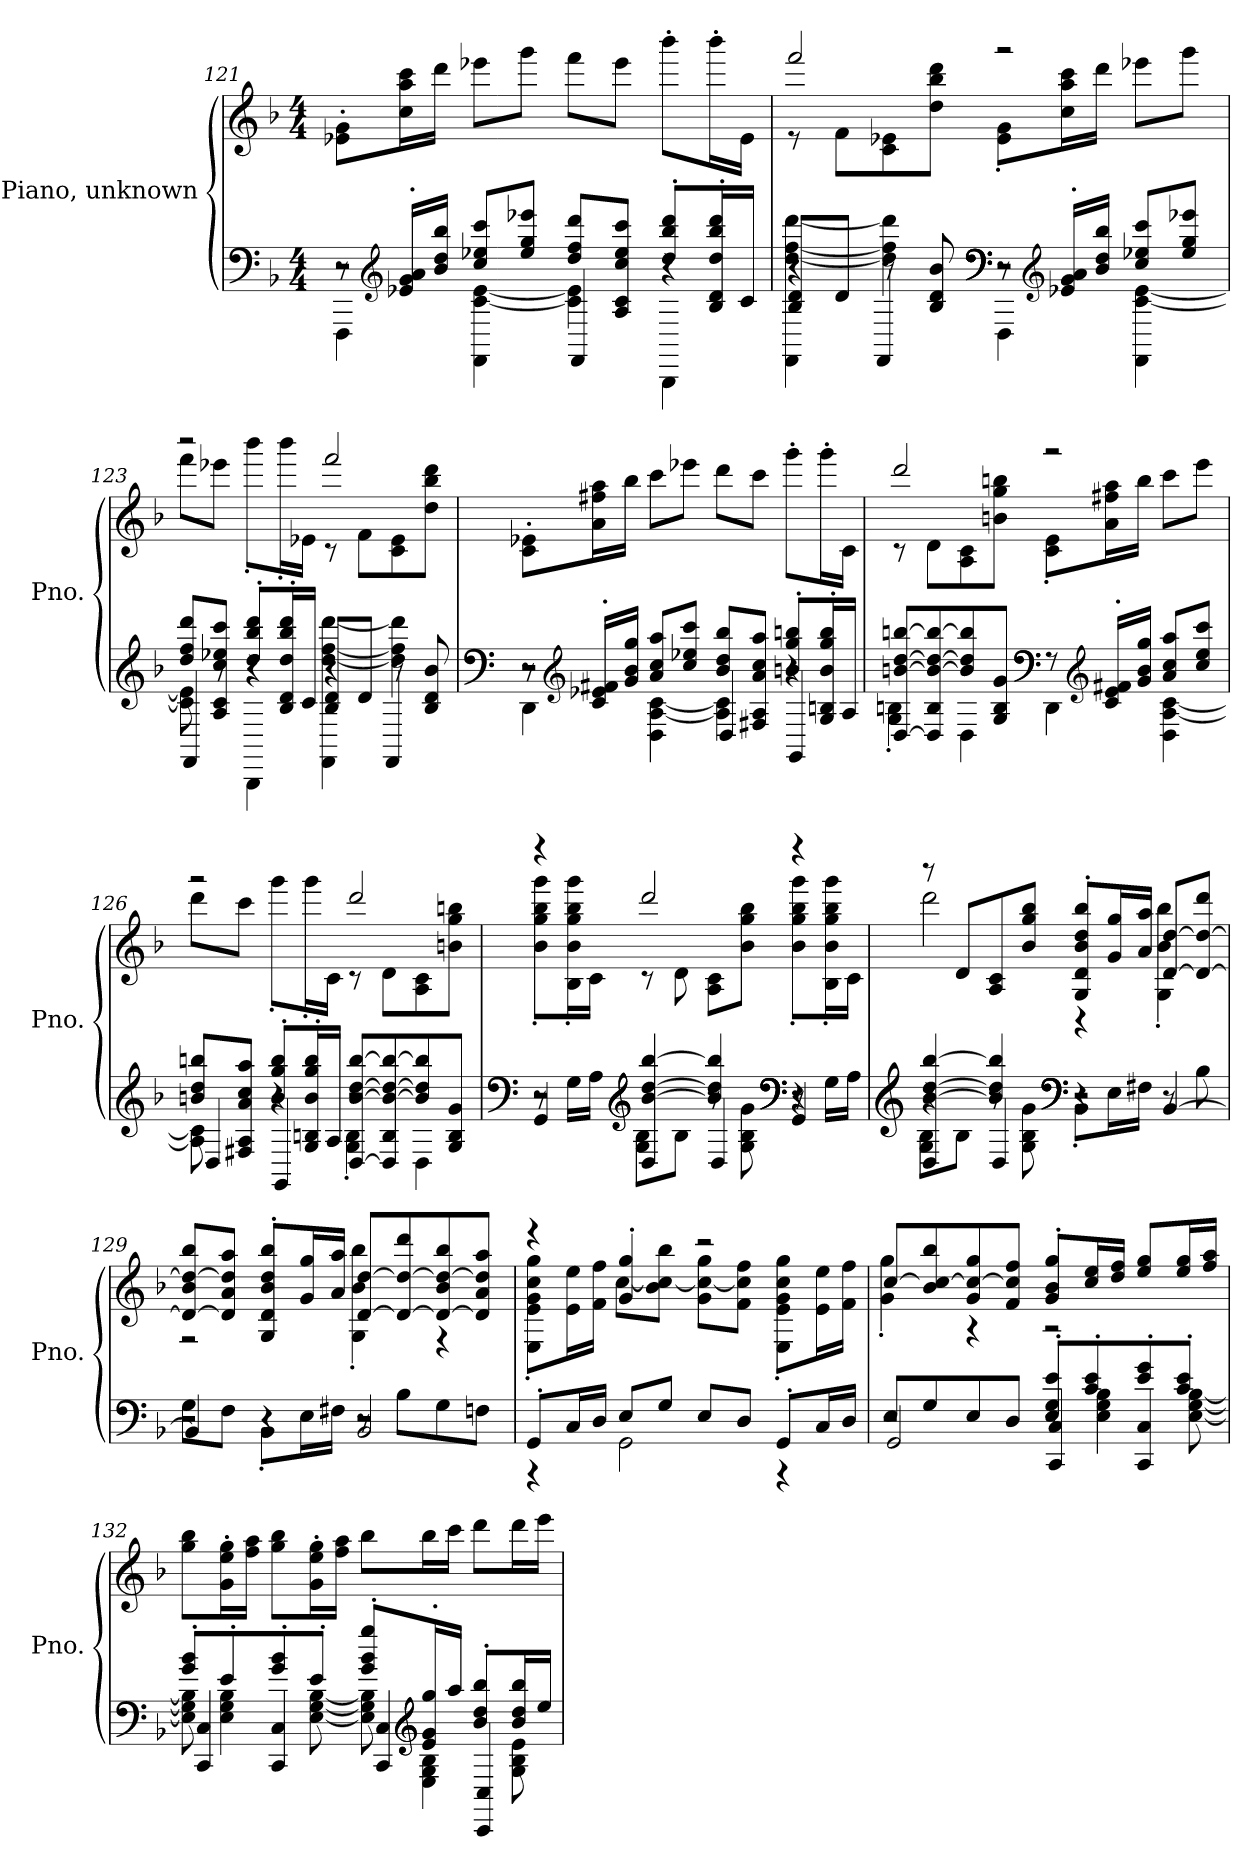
**kern	**kern
*part1	*part1
*staff2	*staff1
*I"Piano, unknown	*
*I'Pno.	*
!!LO:LB:g=z
*clefF4	*clefG2
*k[b-]	*k[b-]
*M4/4	*M4/4
=121	=121
*^	*
*	*^	*
8r	4FFF\	2r	8e-X\' 8g\'L
*clefG2	*	*	*
16e-X/' 16g/' 16a/'LL	.	.	16cc\ 16aa\ 16ccc\L
16b-/ 16dd/ 16bb-/JJ	.	.	16ddd\JJ
8cc/ 8ee-X/ 8ccc/L	4FF\ [4c\ [4e-\	.	8eee-X\L
8ee-/ 8gg/ 8eee-X/J	.	.	8ggg\J
8dd/ 8ff/ 8ddd/L	4c\] 4e-\]	4FF/	8fff\L
8A/ 8c/ 8cc/ 8ee-/ 8ccc/J	.	.	8eee-\J
8dd/' 8bb-/' 8ddd/'L	4BBB-\	4r	8bbb-'\L
16B-/' 16d/' 16dd/' 16bb-/' 16ddd/'L	.	.	16bbb-'\L
16c/JJ	.	.	16e-\JJ
=122	=122	=122	=122
*	*	*	*^
8B-/ 8d/L	4FF\ [4dd\ [4ff\ [4ddd\	4r	2fff/	8r
8d/J	.	.	.	8f\L
8r	4dd\] 4ff\] 4ddd\]	4FF/	.	8c\ 8e-X\
8B-/ 8d/ 8b-/	.	.	.	8dd\ 8bb-\ 8ddd\J
*clefF4	*	*	*	*
8r	4FFF\	2r	2r	8e-\' 8g\'L
*clefG2	*	*	*	*
16e-X/' 16g/' 16a/'LL	.	.	.	16cc\ 16aa\ 16ccc\L
16b-/ 16dd/ 16bb-/JJ	.	.	.	16ddd\JJ
8cc/ 8ee-X/ 8ccc/L	4FF\ [4c\ [4e-\	.	.	8eee-X\L
8ee-/ 8gg/ 8eee-X/J	.	.	.	8ggg\J
!!LO:PB:g=z	!!
=123	=123	=123	=123	=123
8dd/ 8ff/ 8ddd/L	8c\] 8e-\]	4FF/	2r	8fff\L
8A/ 8c/ 8cc/ 8ee-X/ 8ccc/J	8r	.	.	8eee-X\J
8dd/' 8bb-/' 8ddd/'L	4BBB-\	4r	.	8bbb-'\L
16B-/' 16d/' 16dd/' 16bb-/' 16ddd/'L	.	.	.	16bbb-'\L
16c/JJ	.	.	.	16e-X\JJ
8B-/ 8d/L	4FF\ [4dd\ [4ff\ [4ddd\	4r	2fff/	8r
8d/J	.	.	.	8f\L
8r	4dd\] 4ff\] 4ddd\]	4FF/	.	8c\ 8e-\
8B-/ 8d/ 8b-/	.	.	.	8dd\ 8bb-\ 8ddd\J
*	*	*	*v	*v
=124	=124	=124	=124
*clefF4	*	*	*
8r	4DD\	2r	8c\' 8e-X\'L
*clefG2	*	*	*
16c/' 16e-X/' 16f#X/'LL	.	.	16a\ 16ff#X\ 16aa\L
16g/ 16b-/ 16gg/JJ	.	.	16bb-\JJ
8a/ 8cc/ 8aa/L	4D\ [4A\ [4c\	.	8ccc\L
8cc/ 8ee-X/ 8ccc/J	.	.	8eee-X\J
8b-/ 8dd/ 8bb-/L	4A\] 4c\]	4D/	8ddd\L
8F#X/ 8A/ 8a/ 8cc/ 8aa/J	.	.	8ccc\J
8bn/' 8gg/' 8bbn/'L	4r	4GG/	8ggg'\L
16G/' 16Bn/' 16b/' 16gg/' 16bb/'L	.	.	16ggg'\L
16A/JJ	.	.	16c\JJ
*	*v	*v	*
!!LO:LB:g=z
=125	=125	=125
*	*	*^
[8D/ [8bn/ [8dd/ [8bbn/L	4G\' 4Bn\'	2ddd/	8r
8D/] 8B/ 8b/_ 8dd/_ 8bb/_	.	.	8d\L
8b/] 8dd/] 8bb/]	4D\	.	8A\ 8c\
8G/ 8B/ 8g/J	.	.	8bn\ 8gg\ 8bbn\J
*clefF4	*	*	*
8r	4DD\	2r	8c\' 8e\'L
*clefG2	*	*	*
16c/' 16e/' 16f#X/'LL	.	.	16a\ 16ff#X\ 16aa\L
16g/ 16b/ 16gg/JJ	.	.	16bb\JJ
8a/ 8cc/ 8aa/L	4D\ [4A\ [4c\	.	8ccc\L
8cc/ 8ee/ 8ccc/J	.	.	8eee\J
=126	=126	=126	=126
*	*^	*	*
8bn/ 8dd/ 8bbn/L	8A\] 8c\]	4D/	2r	8ddd\L
8F#X/ 8A/ 8a/ 8cc/ 8aa/J	8r	.	.	8ccc\J
8b/' 8gg/' 8bb/'L	4r	4GG/	.	8ggg'\L
16G/' 16Bn/' 16b/' 16gg/' 16bb/'L	.	.	.	16ggg'\L
16A/JJ	.	.	.	16c\JJ
[8D/ [8b/ [8dd/ [8bb/L	4G\' 4B\'	2r	2ddd/	8r
8D/] 8B/ 8b/_ 8dd/_ 8bb/_	.	.	.	8d\L
8b/] 8dd/] 8bb/]	4D\	.	.	8A\ 8c\
8G/ 8B/ 8g/J	.	.	.	8bn\ 8gg\ 8bbn\J
!!LO:LB:g=z	!!
=127	=127	=127	=127	=127
*clefF4	*	*	*	*
4GG/	8r	2r	4r	8b-\' 8gg\' 8bb-\' 8ggg\'L
.	16G\LL	.	.	16B-\' 16b-\' 16gg\' 16bb-\' 16ggg\'L
.	16A\JJ	.	.	16c\JJ
*clefG2	*	*	*	*
4D/ [4b-/ [4dd/ [4bb-/	8G\ 8B-\L	.	2ddd/	8r
.	8B-\J	.	.	8d\
4b-/] 4dd/] 4bb-/]	8r	4D/	.	8A\ 8c\L
.	8G\ 8B-\ 8g\	.	.	8b-\ 8gg\ 8bb-\J
*clefF4	*	*	*	*
4r	8r	4GG/	4r	8b-\' 8gg\' 8bb-\' 8ggg\'L
.	16G\LL	.	.	16B-\' 16b-\' 16gg\' 16bb-\' 16ggg\'L
.	16A\JJ	.	.	16c\JJ
=128	=128	=128	=128	=128
*clefG2	*	*	*	*
4D/ [4b-/ [4dd/ [4bb-/	8G\ 8B-\L	4r	8r	2ddd\
.	8B-\J	.	8d/L	.
4b-/] 4dd/] 4bb-/]	8r	4D/	8A/ 8c/	.
.	8G\ 8B-\ 8g\	.	8b-/ 8gg/ 8bb-/J	.
*clefF4	*	*	*	*
2r	8BB-'\L	4r	8G/' 8d/' 8b-/' 8dd/' 8bb-/'L	4r
.	16E\L	.	16g/ 16gg/L	.
.	16F#X\JJ	.	16a/ 16aa/JJ	.
.	8r	[4BB-/	[8d/ [8dd/L	4G\' 4b-\' 4bb-\'
.	8B-\	.	8d/_ 8dd/_ 8ddd/J	.
!!LO:LB:g=z	!!
=129	=129	=129	=129	=129
2r	8G\L	4BB-/]	8d/_ 8b-/ 8dd/_ 8bb-/L	2r
.	8F\J	.	8d/] 8a/ 8dd/] 8aa/J	.
.	8BB-'\L	4r	8G/' 8d/' 8b-/' 8dd/' 8bb-/'L	.
.	16E\L	.	16g/ 16gg/L	.
.	16F#X\JJ	.	16a/ 16aa/JJ	.
2BB-/	8r	2r	[8d/ [8dd/L	4G\' 4b-\' 4bb-\'
.	8B-\L	.	8d/_ 8dd/_ 8ddd/	.
.	8G\	.	8d/_ 8b-/ 8dd/_ 8bb-/	4r
.	8Fn\J	.	8d/] 8a/ 8dd/] 8aa/J	.
*	*v	*v	*	*
=130	=130	=130	=130
8GG'/L	4r	4r	8E\' 8e\' 8g\' 8cc\' 8gg\'L
16C/L	.	.	16e\ 16ee\L
16D/JJ	.	.	16f\ 16ff\JJ
8E/L	2GG\	4g/' 4gg/'	[8cc\L
8G/J	.	.	8b-\ 8cc\_ 8bb-\J
8E/L	.	2r	8g\ 8cc\_ 8gg\L
8D/J	.	.	8f\ 8cc\] 8ff\J
8GG'/L	4r	.	8E\' 8e\' 8g\' 8cc\' 8gg\'L
16C/L	.	.	16e\ 16ee\L
16D/JJ	.	.	16f\ 16ff\JJ
=131	=131	=131	=131
*	*^	*	*
8E/L	2r	2GG/	[8cc/L	4g\' 4gg\'
8G/	.	.	8b-/ 8cc/_ 8bb-/	.
8E/	.	.	8g/ 8cc/_ 8gg/	4r
8D/J	.	.	8f/ 8cc/] 8ff/J	.
8E/' 8G/' 8e/'L	8r	4CC/ 4C/	8g/' 8b-/' 8gg/'L	2r
8c/' 8e/'	4E\ 4G\ 4B-\	.	16cc/ 16ee/L	.
.	.	.	16dd/ 16ff/JJ	.
8e/' 8g/'	.	4CC/ 4C/	8ee/ 8gg/L	.
8c/' 8e/'J	[8E\ [8G\ [8B-\	.	16ee/ 16gg/L	.
.	.	.	16ff/ 16aa/JJ	.
*	*	*	*v	*v
!!LO:LB:g=z
=132	=132	=132	=132
8g/' 8b-/'L	8E\] 8G\] 8B-\]	4CC/ 4C/	8gg\ 8bb-\L
8e'/	4E\ 4G\ 4B-\	.	16g\' 16ee\' 16gg\'L
.	.	.	16ff\ 16aa\JJ
8g/' 8b-/'	.	4CC/ 4C/	8gg\ 8bb-\L
8e'/J	[8E\ [8G\ [8B-\	.	16g\' 16ee\' 16gg\'L
.	.	.	16ff\ 16aa\JJ
8g/' 8b-/' 8gg/'L	8E\] 8G\] 8B-\]	4CC/ 4C/	8bb-\L
*clefG2	*	*	*
16e/' 16g/' 16gg/'L	4E\ 4G\ 4B-\	.	16bb-\L
16aa/JJ	.	.	16ccc\JJ
8b-/' 8dd/' 8bb-/'L	.	4CC/ 4C/	8ddd\L
16b-/ 16dd/ 16bb-/L	8G\ 8B-\ 8e\	.	16ddd\L
16ee/JJ	.	.	16eee\JJ
*v	*v	*v	*
=	=
*-	*-
